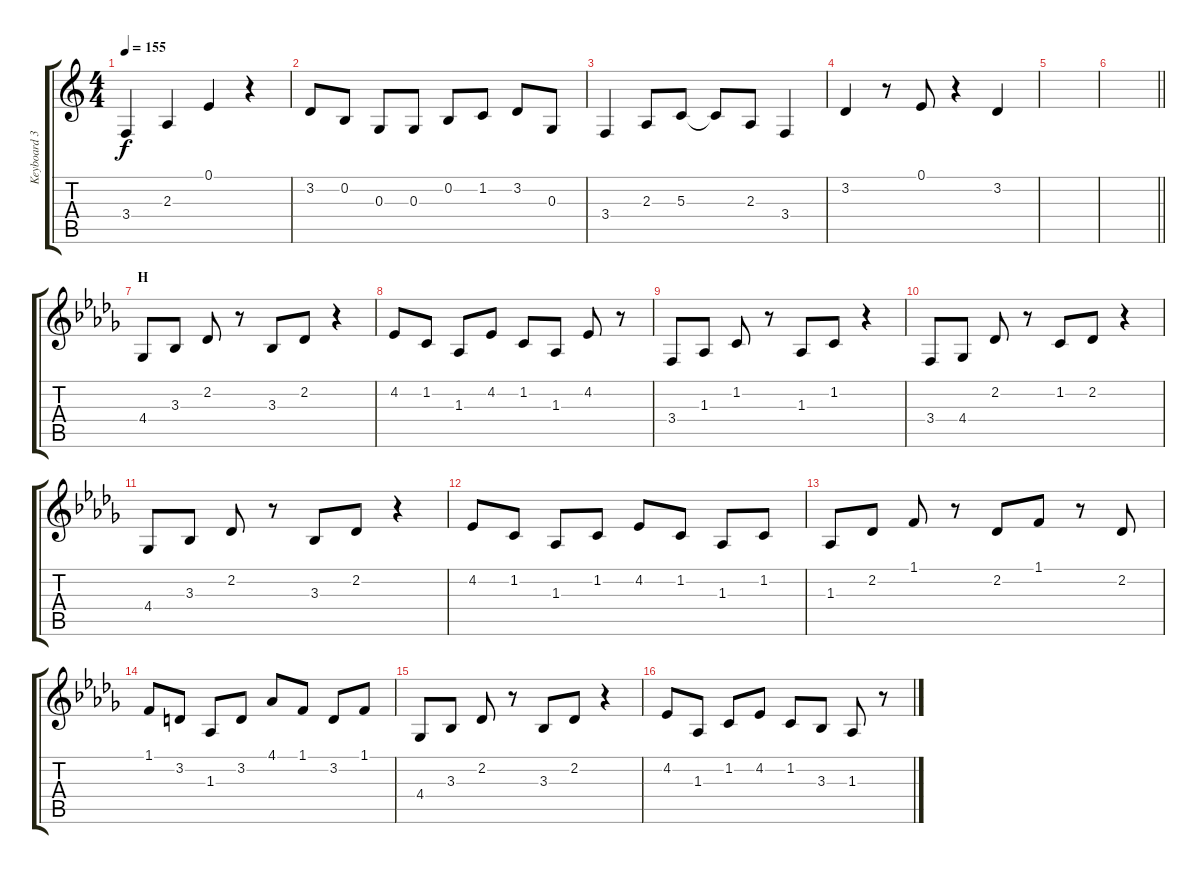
\track ("Keyboard 3" "Keyboard 3") {instrument pad3polysynth}
\staff {score tabs}
\tuning (E4 B3 G3 D3 A2 E2) {hide}
\ts (4 4)
\tempo 155
\clef g2
\ks c
3.4.4{dy f} 2.3.4 0.1.4 r.4 |
3.2.8 0.2.8 0.3.8 0.3.8 0.2.8 1.2.8 3.2.8 0.3.8 |
3.4.4 2.3.8 5.3.8 5.3{t}.8 2.3.8 3.4.4 |
3.2.4 r.8 0.1.8 r.4 3.2.4 |
|
\barLineRight lightlight
|
\section ("" "H")
\ks db
4.4.8 3.3.8 2.2.8 r.8 3.3.8 2.2.8 r.4 |
4.2.8 1.2.8 1.3.8 4.2.8 1.2.8 1.3.8 4.2.8 r.8 |
3.4.8 1.3.8 1.2.8 r.8 1.3.8 1.2.8 r.4 |
3.4.8 4.4.8 2.2.8 r.8 1.2.8 2.2.8 r.4 |
4.4.8 3.3.8 2.2.8 r.8 3.3.8 2.2.8 r.4 |
4.2.8 1.2.8 1.3.8 1.2.8 4.2.8 1.2.8 1.3.8 1.2.8 |
1.3.8 2.2.8 1.1.8 r.8 2.2.8 1.1.8 r.8 2.2.8 |
1.1.8 3.2.8 1.3.8 3.2.8 4.1.8 1.1.8 3.2.8 1.1.8 |
4.4.8 3.3.8 2.2.8 r.8 3.3.8 2.2.8 r.4 |
4.2.8 1.3.8 1.2.8 4.2.8 1.2.8 3.3.8 1.3.8 r.8
